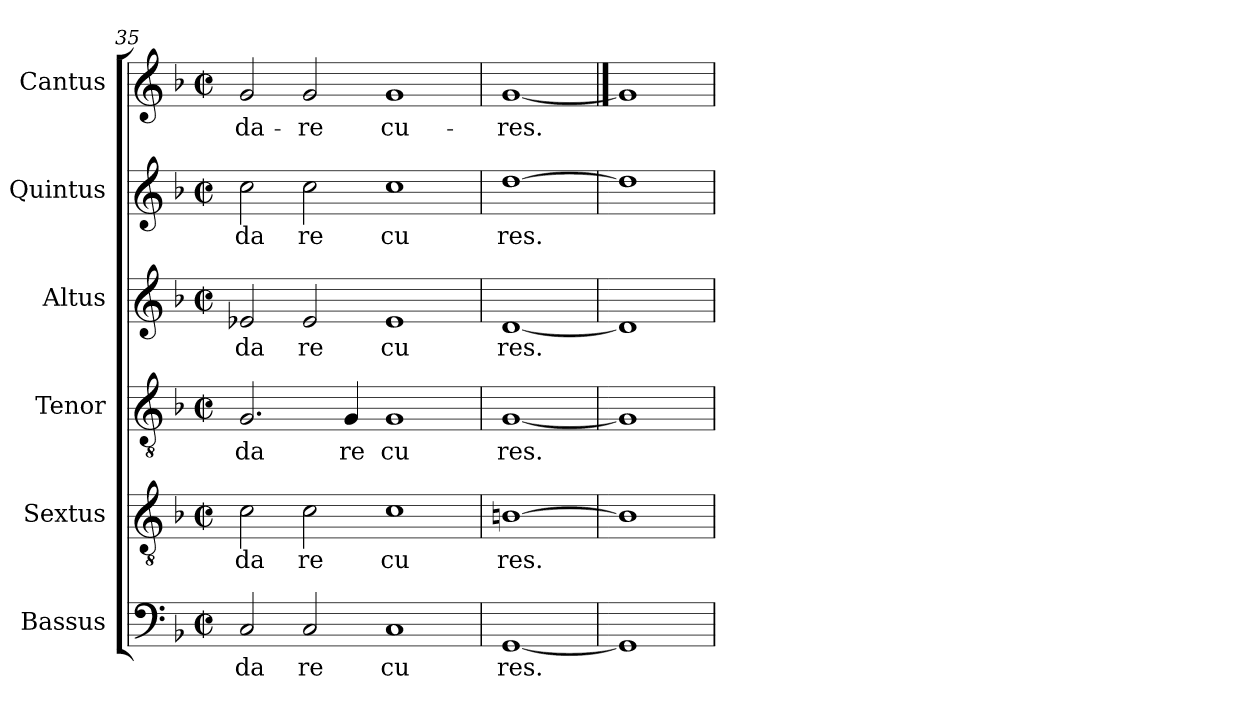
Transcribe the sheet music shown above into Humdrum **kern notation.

**kern	**text	**kern	**text	**kern	**text	**kern	**text	**kern	**text	**kern	**text
*part6	*part6	*part5	*part5	*part4	*part4	*part3	*part3	*part2	*part2	*part1	*part1
*staff6	*staff6	*staff5	*staff5	*staff4	*staff4	*staff3	*staff3	*staff2	*staff2	*staff1	*staff1
*I"Bassus	*	*I"Sextus	*	*I"Tenor	*	*I"Altus	*	*I"Quintus	*	*I"Cantus	*
*clefF4	*	*clefGv2	*	*clefGv2	*	*clefG2	*	*clefG2	*	*clefG2	*
*k[b-]	*	*k[b-]	*	*k[b-]	*	*k[b-]	*	*k[b-]	*	*k[b-]	*
*F:	*	*F:	*	*F:	*	*F:	*	*F:	*	*F:	*
*M2/2	*	*M2/2	*	*M2/2	*	*M2/2	*	*M2/2	*	*M2/2	*
*met(c|)	*	*met(c|)	*	*met(c|)	*	*met(c|)	*	*met(c|)	*	*met(c|)	*
=35	=35	=35	=35	=35	=35	=35	=35	=35	=35	=35	=35
!	!LO:LY:b:cj	!	!LO:LY:b:cj	!	!LO:LY:b:cj	!	!LO:LY:b:cj	!	!LO:LY:b:cj	!	!LO:LY:b:cj
2C/	da	2c\	da	2.G/	da	2e-X/	da	2cc\	da	2g/	da-
!	!LO:LY:b:cj	!	!LO:LY:b:cj	!	!	!	!LO:LY:b:cj	!	!LO:LY:b:cj	!	!LO:LY:b:cj
2C/	re	2c\	re	.	.	2e-/	re	2cc\	re	2g/	-re
!	!	!	!	!	!LO:LY:b:cj	!	!	!	!	!	!
.	.	.	.	4G/	re	.	.	.	.	.	.
!	!LO:LY:b:cj	!	!LO:LY:b:cj	!	!LO:LY:b:cj	!	!LO:LY:b:cj	!	!LO:LY:b:cj	!	!LO:LY:b:cj
1C	cu	1c	cu	1G	cu	1e-	cu	1cc	cu	1g	cu-
=36	=36	=36	=36	=36	=36	=36	=36	=36	=36	=36	=36
!	!LO:LY:b:cj	!	!LO:LY:b:cj	!	!LO:LY:b:cj	!	!LO:LY:b:cj	!	!LO:LY:b:cj	!	!LO:LY:b:cj
[1GG	res.	[1Bn	res.	[1G	res.	[1d	res.	[1dd	res.	[1g	-res.
=37	==37	=37	==37	=37	==37	=37	==37	=37	==37	==37	==37
1GG]	.	1B]	.	1G]	.	1d]	.	1dd]	.	1g]	.
=	=	=	=	=	=	=	=	=	=	=	=
*-	*-	*-	*-	*-	*-	*-	*-	*-	*-	*-	*-
